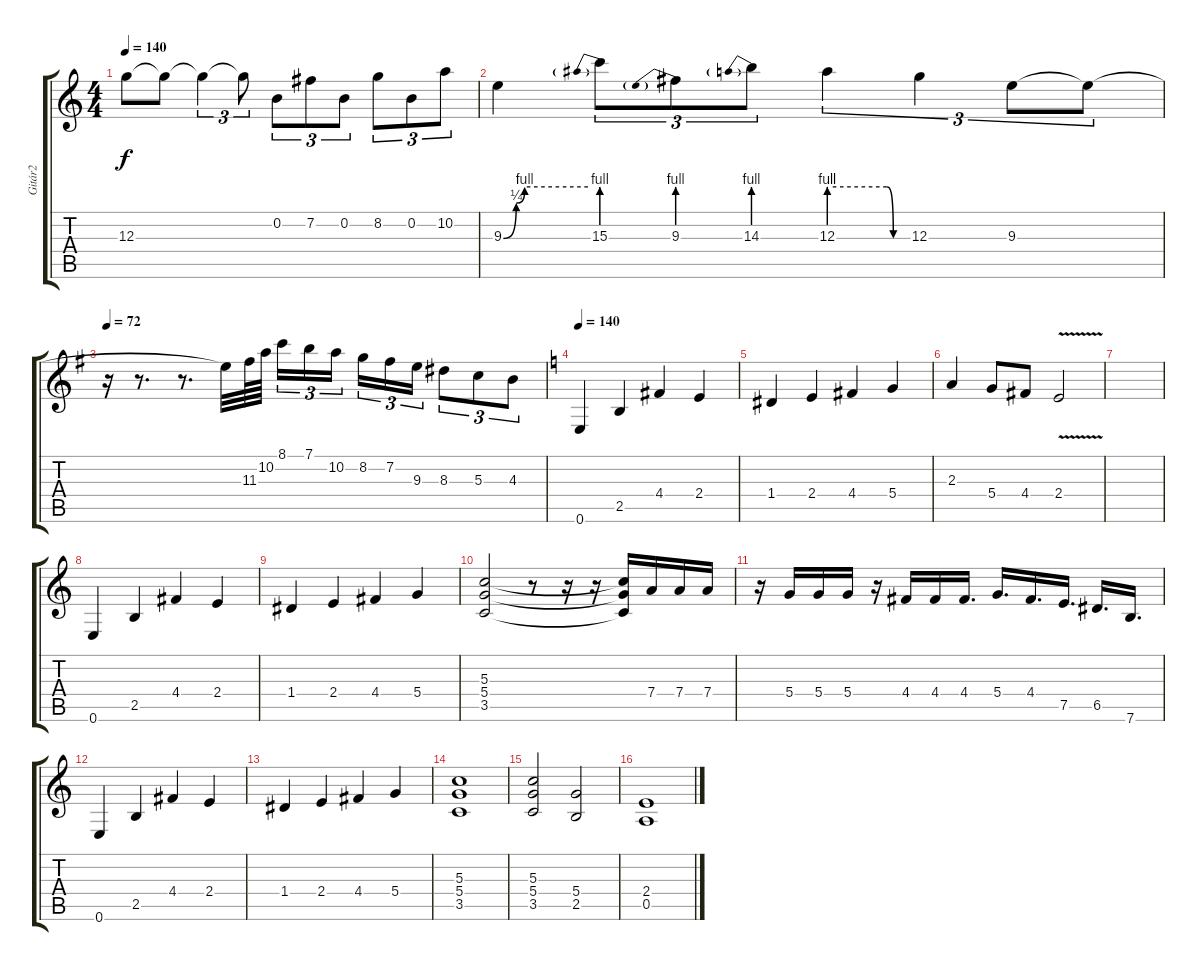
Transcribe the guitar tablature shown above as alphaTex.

\track ("Gitár2" "Gitár2") {instrument distortionguitar}
\staff {score tabs}
\tuning (E4 B3 G3 D3 A2 E2) {hide}
\ts (4 4)
\tempo 140
\clef g2
\ks c
12.3.8{dy f} 12.3{t}.8 12.3{t}.4{tu (3 2)} 12.3{t}.8{tu (3 2)} 0.2.8{tu (3 2)} 7.2.8{tu (3 2)} 0.2.8{tu (3 2)} 8.2.8{tu (3 2)} 0.2.8{tu (3 2)} 10.2.8{tu (3 2)} |
9.3{be (custom 0 0 9 1 15 4 60 4)}.4 15.3{be (prebend 0 4 60 4)}.8{tu (3 2)} 9.3{be (prebend 0 4 60 4)}.8{tu (3 2)} 14.3{be (prebend 0 4 60 4)}.8{tu (3 2)} 12.3{be (custom 0 4 44 4 49 0 56 0 58 0 60 0)}.4{tu (3 2)} 12.3.4{tu (3 2)} 9.3.8{tu (3 2)} 9.3{t}.8{tu (3 2)} |
\tempo 72
\ks eminor
r.16 r.8{d} r.8{d} 9.3{t}.32 11.3.64 10.2.64 8.1.16{tu (3 2)} 7.1.16{tu (3 2)} 10.2.16{tu (3 2) beam splitsecondary} 8.2.16{tu (3 2)} 7.2.16{tu (3 2)} 9.3.16{tu (3 2)} 8.3.8{tu (3 2)} 5.3.8{tu (3 2)} 4.3.8{tu (3 2)} |
\tempo 140
\ks c
0.6.4 2.5.4 4.4.4 2.4.4 |
1.4.4 2.4.4 4.4.4 5.4.4 |
2.3.4 5.4.8 4.4.8 2.4{v}.2 |
|
0.6.4 2.5.4 4.4.4 2.4.4 |
1.4.4 2.4.4 4.4.4 5.4.4 |
(5.3 5.4 3.5).2 r.8 r.16 r.16 (5.3{t} 5.4{t} 3.5{t}).16 7.4.16 7.4.16 7.4.16 |
r.16 5.4.16 5.4.16 5.4.16 r.16 4.4.16 4.4.16 4.4.16{d} 5.4.16{d} 4.4.16{d} 7.5.16{d} 6.5.16{d} 7.6.16{d} |
0.6.4 2.5.4 4.4.4 2.4.4 |
1.4.4 2.4.4 4.4.4 5.4.4 |
(5.3 5.4 3.5).1 |
(5.3 5.4 3.5).2 (5.4 2.5).2 |
(2.4 0.5).1
